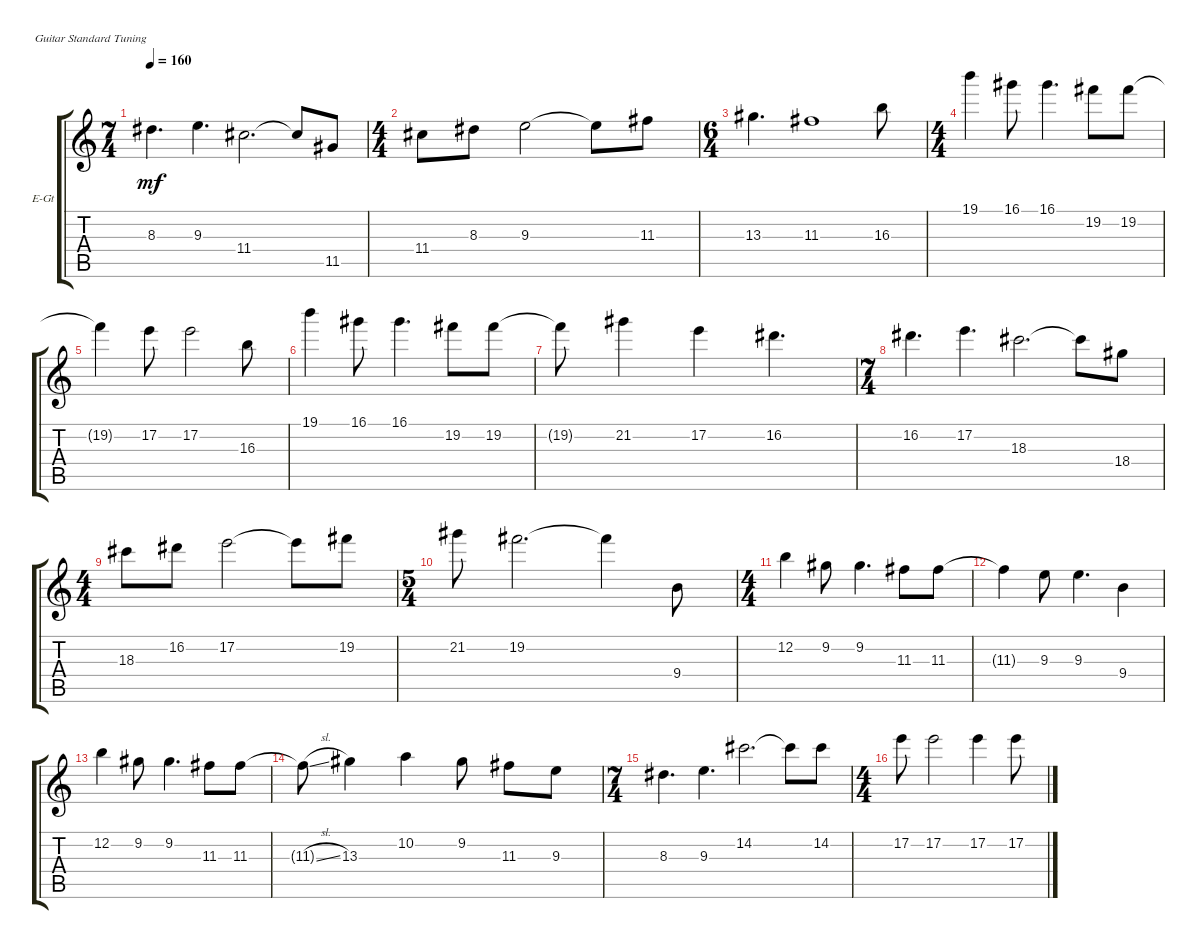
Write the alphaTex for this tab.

\defaultSystemsLayout 4
\bracketExtendMode groupsimilarinstruments
\firstSystemTrackNameOrientation horizontal
\otherSystemsTrackNameOrientation horizontal
\track ("Electric Guitar" "E-Gt") {instrument distortionguitar}
\staff {score tabs}
\tuning (E4 B3 G3 D3 A2 E2)
\ts (7 4)
\tempo 160
\clef g2
\ks c
8.3.4{d dy mf} 9.3.4{d} 11.4.2{d} 11.4{t}.8 11.5.8 |
\ts (4 4)
11.4.8 8.3.8 9.3.2 9.3{t}.8 11.3.8 |
\ts (6 4)
13.3.4{d} 11.3.1 16.3.8 |
\ts (4 4)
19.1.4 16.1.8 16.1.4{d} 19.2.8 19.2.8 |
19.2{t}.4 17.2.8 17.2.2 16.3.8 |
19.1.4 16.1.8 16.1.4{d} 19.2.8 19.2.8 |
19.2{t}.8 21.2.4 17.2.4 16.2.4{d} |
\ts (7 4)
16.2.4{d} 17.2.4{d} 18.3.2{d} 18.3{t}.8 18.4.8 |
\ts (4 4)
18.3.8 16.2.8 17.2.2 17.2{t}.8 19.2.8 |
\ts (5 4)
21.2.8 19.2.2{d} 19.2{t}.4 9.4.8 |
\ts (4 4)
12.2.4 9.2.8 9.2.4{d} 11.3.8 11.3.8 |
11.3{t}.4 9.3.8 9.3.4{d} 9.4.4 |
12.2.4 9.2.8 9.2.4{d} 11.3.8 11.3.8 |
11.3{sl t}.8 13.3.4 10.2.4 9.2.8 11.3.8 9.3.8 |
\ts (7 4)
8.3.4{d} 9.3.4{d} 14.2.2{d} 14.2{t}.8 14.2.8 |
\ts (4 4)
17.2.8 17.2.2 17.2.4 17.2.8
